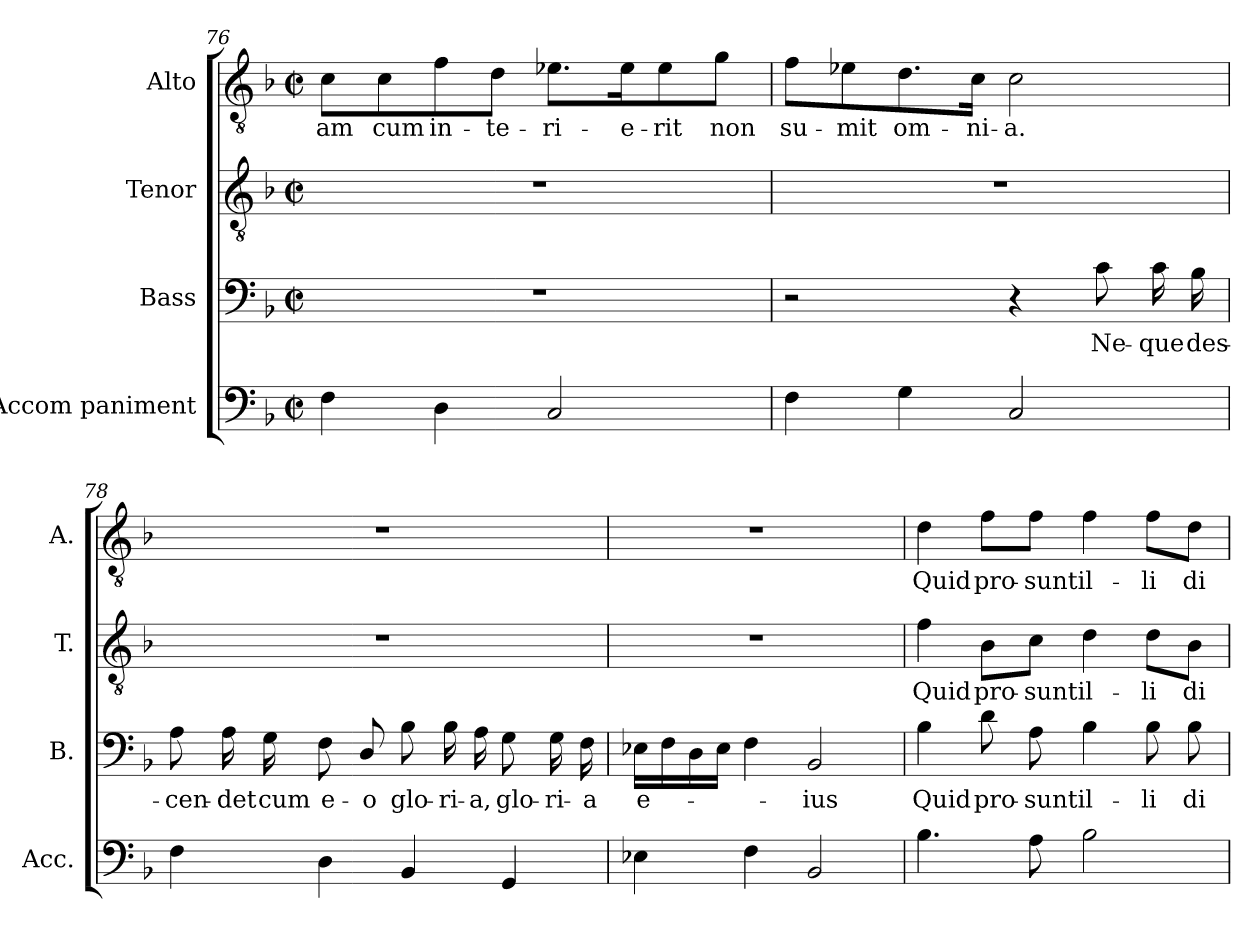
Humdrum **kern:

**kern	**kern	**text	**kern	**text	**kern	**text
*part4	*part3	*part3	*part2	*part2	*part1	*part1
*staff4	*staff3	*staff3	*staff2	*staff2	*staff1	*staff1
*I"Accom paniment	*I"Bass	*	*I"Tenor	*	*I"Alto	*
*I'Acc.	*I'B.	*	*I'T.	*	*I'A.	*
*clefF4	*clefF4	*	*clefGv2	*	*clefGv2	*
*	*	*	*ITrd7c12	*	*ITrd7c12	*
*k[b-]	*k[b-]	*	*k[b-]	*	*k[b-]	*
*F:	*F:	*	*F:	*	*F:	*
*M2/2	*M2/2	*	*M2/2	*	*M2/2	*
*met(c|)	*met(c|)	*	*met(c|)	*	*met(c|)	*
=76	=76	=76	=76	=76	=76	=76
!	!	!	!	!	!	!LO:LY:b:color=#000000
4Fi\	1r	.	1r	.	8Ci\L	-am
!	!	!	!	!	!	!LO:LY:b:color=#000000
.	.	.	.	.	8Ci\	cum
!	!	!	!	!	!	!LO:LY:b:color=#000000
4Di\	.	.	.	.	8Fi\	in-
!	!	!	!	!	!	!LO:LY:b:color=#000000
.	.	.	.	.	8Di\J	-te-
!	!	!	!	!	!	!LO:LY:b:color=#000000
2Ci/	.	.	.	.	8.E-Xi\L	-ri-
!	!	!	!	!	!	!LO:LY:b:color=#000000
.	.	.	.	.	16E-i\K	-e-
!	!	!	!	!	!	!LO:LY:b:color=#000000
.	.	.	.	.	8E-i\	-rit
!	!	!	!	!	!	!LO:LY:b:color=#000000
.	.	.	.	.	8Gi\J	non
!!LO:LB:g=z
=77	=77	=77	=77	=77	=77	=77
!	!	!	!	!	!	!LO:LY:b:color=#000000
4Fi\	2r	.	1r	.	8Fi\L	su-
!	!	!	!	!	!	!LO:LY:b:color=#000000
.	.	.	.	.	8E-Xi\	-mit
!	!	!	!	!	!	!LO:LY:b:color=#000000
4Gi\	.	.	.	.	8.Di\	om-
!	!	!	!	!	!	!LO:LY:b:color=#000000
.	.	.	.	.	16Ci\Jk	-ni-
!	!	!	!	!	!	!LO:LY:b:color=#000000
2Ci/	4r	.	.	.	2Ci\	-a.
!	!	!LO:LY:b:color=#000000	!	!	!	!
.	8ci\	Ne-	.	.	.	.
!	!	!LO:LY:b:color=#000000	!	!	!	!
.	16ci\	-que	.	.	.	.
!	!	!LO:LY:b:color=#000000	!	!	!	!
.	16B-i\	des-	.	.	.	.
=78	=78	=78	=78	=78	=78	=78
!	!	!LO:LY:b:color=#000000	!	!	!	!
4Fi\	8Ai\	-cen-	1r	.	1r	.
!	!	!LO:LY:b:color=#000000	!	!	!	!
.	16Ai\	-det	.	.	.	.
!	!	!LO:LY:b:color=#000000	!	!	!	!
.	16Gi\	cum	.	.	.	.
!	!	!LO:LY:b:color=#000000	!	!	!	!
4Di\	8Fi\	e-	.	.	.	.
!	!	!LO:LY:b:color=#000000	!	!	!	!
.	8Di/	-o	.	.	.	.
!	!	!LO:LY:b:color=#000000	!	!	!	!
4BB-i/	8B-i\	glo-	.	.	.	.
!	!	!LO:LY:b:color=#000000	!	!	!	!
.	16B-i\	-ri-	.	.	.	.
!	!	!LO:LY:b:color=#000000	!	!	!	!
.	16Ai\	-a,	.	.	.	.
!	!	!LO:LY:b:color=#000000	!	!	!	!
4GGi/	8Gi\	glo-	.	.	.	.
!	!	!LO:LY:b:color=#000000	!	!	!	!
.	16Gi\	-ri-	.	.	.	.
!	!	!LO:LY:b:color=#000000	!	!	!	!
.	16Fi\	-a	.	.	.	.
=79	=79	=79	=79	=79	=79	=79
!	!	!LO:LY:b:color=#000000	!	!	!	!
4E-Xi\	16E-Xi\LL	e-	1r	.	1r	.
.	16Fi\	.	.	.	.	.
.	16Di\	.	.	.	.	.
.	16E-i\JJ	.	.	.	.	.
4Fi\	4Fi\	.	.	.	.	.
!	!	!LO:LY:b:color=#000000	!	!	!	!
2BB-i/	2BB-i/	-ius	.	.	.	.
!!LO:LB:g=z
=80	=80	=80	=80	=80	=80	=80
!	!	!LO:LY:b:color=#000000	!	!	!	!
!	!	!	!	!LO:LY:b:color=#000000	!	!
!	!	!	!	!	!	!LO:LY:b:color=#000000
4.B-i\	4B-i\	Quid	4Fi\	Quid	4Di\	Quid
!	!	!LO:LY:b:color=#000000	!	!	!	!
!	!	!	!	!LO:LY:b:color=#000000	!	!
!	!	!	!	!	!	!LO:LY:b:color=#000000
.	8di\	pro-	8BB-i\L	pro-	8Fi\L	pro-
!	!	!LO:LY:b:color=#000000	!	!	!	!
!	!	!	!	!LO:LY:b:color=#000000	!	!
!	!	!	!	!	!	!LO:LY:b:color=#000000
8Ai\	8Ai\	-sunt	8Ci\J	-sunt	8Fi\J	-sunt
!	!	!LO:LY:b:color=#000000	!	!	!	!
!	!	!	!	!LO:LY:b:color=#000000	!	!
!	!	!	!	!	!	!LO:LY:b:color=#000000
2B-i\	4B-i\	il-	4Di\	il-	4Fi\	il-
!	!	!LO:LY:b:color=#000000	!	!	!	!
!	!	!	!	!LO:LY:b:color=#000000	!	!
!	!	!	!	!	!	!LO:LY:b:color=#000000
.	8B-i\	-li	8Di\L	-li	8Fi\L	-li
!	!	!LO:LY:b:color=#000000	!	!	!	!
!	!	!	!	!LO:LY:b:color=#000000	!	!
!	!	!	!	!	!	!LO:LY:b:color=#000000
.	8B-i\	di-	8BB-i\J	di-	8Di\J	di-
=	=	=	=	=	=	=
*-	*-	*-	*-	*-	*-	*-
